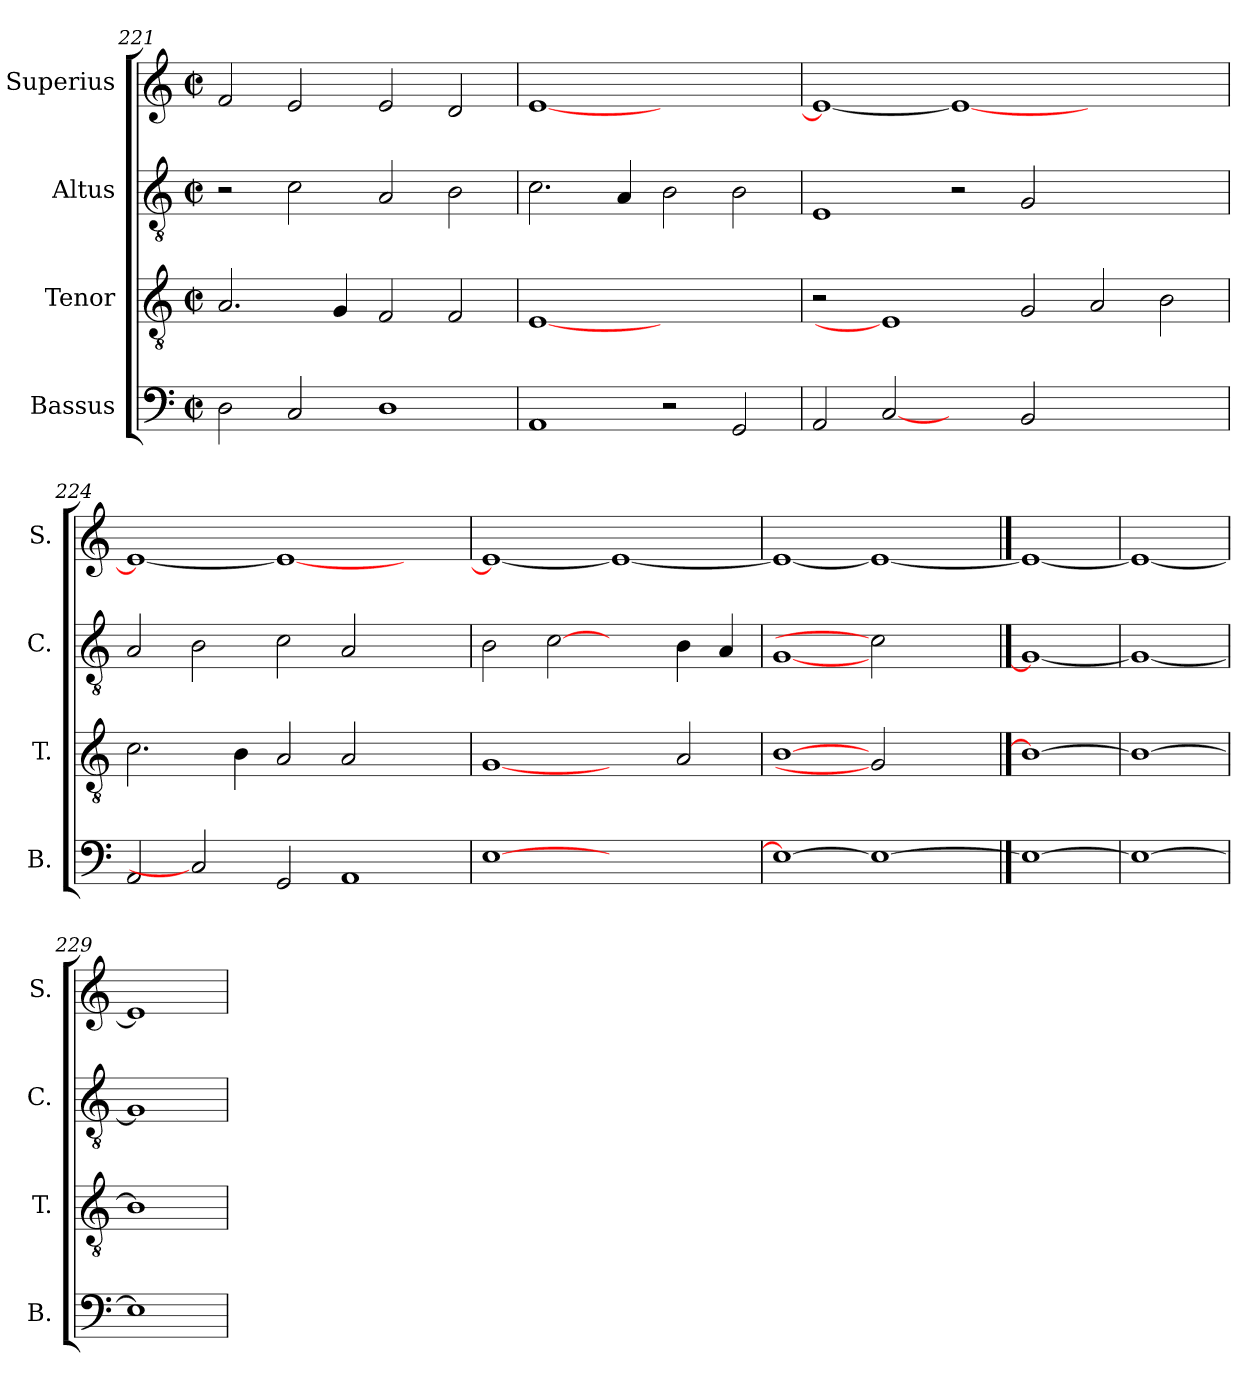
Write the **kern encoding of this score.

**kern	**kern	**kern	**kern
*part4	*part3	*part2	*part1
*staff4	*staff3	*staff2	*staff1
*I"Bassus	*I"Tenor	*I"Altus	*I"Superius
*I'B.	*I'T.	*I'C.	*I'S.
*clefF4	*clefGv2	*clefGv2	*clefG2
*	*ITrd7c12	*ITrd7c12	*
*k[]	*k[]	*k[]	*k[]
*C:	*C:	*C:	*C:
*M2/2	*M2/2	*M2/2	*M2/2
*met(c|)	*met(c|)	*met(c|)	*met(c|)
=221	=221	=221	=221
2Di\	2.AAi/	2r	2fi/
2Ci/	.	2Ci\	2ei/
.	4GGi/	.	.
1Di	2FFi/	2AAi/	2ei/
.	2FFi/	2BBi\	2di/
=222	=222	=222	=222
1AAi	[1EEi	2.Ci\	[<1ei
.	.	4AAi/	.
2r	1ryy	2BBi\	1ryy
2GGi/	.	2BBi\	.
!!LO:LB:g=z
=223	=223	=223	=223
2AAi/	2r	1EEi	1ei_<
[2Ci	1EEi]	.	.
2ryy	.	2r	1ei_
2BBi/	2GGi/	2GGi/	.
1ryy	2AAi/	1ryy	1ryy
.	2BBi\	.	.
=224	=224	=224	=224
2AAi/	2.Ci\	2AAi/	1ei_<
2Ci]	.	2BBi\	.
.	4BBi\	.	.
2GGi/	2AAi/	2Ci\	1ei_
1AAi	2AAi/	2AAi/	.
.	2ryy	2ryy	2ryy
=225	=225	=225	=225
[>1Ei	[1GGi	2BBi\	1ei_<
.	.	[2Ci	.
1ryy	2ryy	2ryy	1ei_
.	2AAi/	4BBi\	.
.	.	4AAi/	.
=226	=226	=226	=226
1Ei_>	[1BBi	[1GGi	1ei_<
1Ei_	2GGi]	2Ci]	1ei_
.	2ryy	2ryy	.
==227	==227	==227	==227
1Ei_	1BBi_	1GGi_	1ei_
=228	=228	=228	=228
1Ei_	1BBi_	1GGi_	1ei_
=229	=229	=229	=229
1Ei]	1BBi]	1GGi]	1ei]
=	=	=	=
*-	*-	*-	*-
